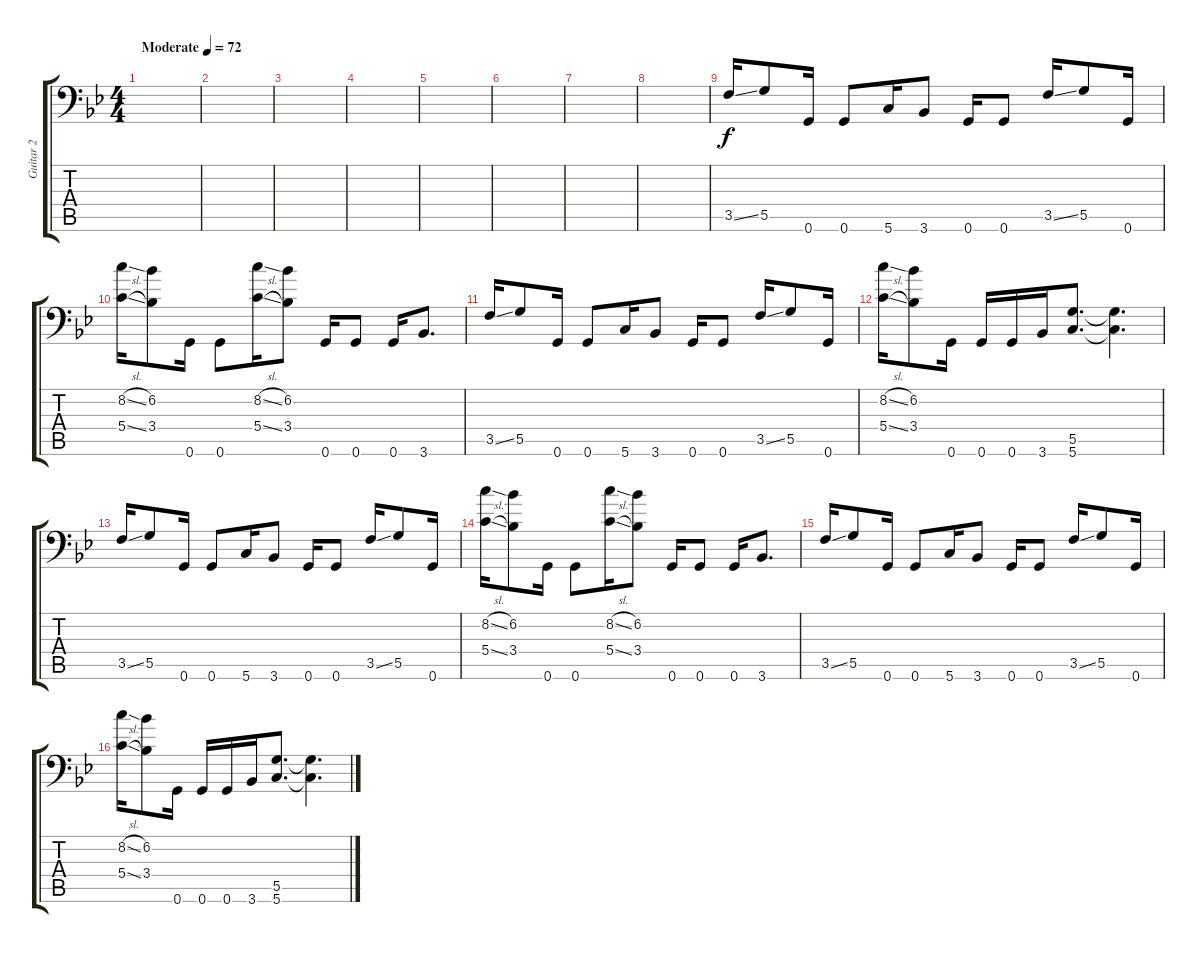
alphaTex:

\track ("Guitar 2" "Guitar 2") {instrument distortionguitar}
\staff {score tabs}
\tuning (A3 E3 C3 G2 D2 G1) {hide}
\ts (4 4)
\tempo (72 "Moderate")
\clef f4
\ks gminor
|
|
|
|
|
|
|
|
3.5{ss}.16 5.5.8 0.6.16 0.6.8 5.6.16 3.6.8 0.6.16 0.6.8 3.5{ss}.16 5.5.8 0.6.16 |
(8.2{sl} 5.4{sl}).16{volume 9} (6.2 3.4).8 0.6.16{volume 12} 0.6.8 (8.2{sl} 5.4{sl}).16{volume 9} (6.2 3.4).8 0.6.16{volume 12} 0.6.8 0.6.16 3.6.8{d} |
3.5{ss}.16 5.5.8 0.6.16 0.6.8 5.6.16 3.6.8 0.6.16 0.6.8 3.5{ss}.16 5.5.8 0.6.16 |
(8.2{sl} 5.4{sl}).16{volume 9} (6.2 3.4).8 0.6.16{volume 12} 0.6.16 0.6.16 3.6.16 (5.5 5.6).8{d} (5.5{t} 5.6{t}).4{d} |
3.5{ss}.16 5.5.8 0.6.16 0.6.8 5.6.16 3.6.8 0.6.16 0.6.8 3.5{ss}.16 5.5.8 0.6.16 |
(8.2{sl} 5.4{sl}).16{volume 9} (6.2 3.4).8 0.6.16{volume 12} 0.6.8 (8.2{sl} 5.4{sl}).16{volume 9} (6.2 3.4).8 0.6.16{volume 12} 0.6.8 0.6.16 3.6.8{d} |
3.5{ss}.16 5.5.8 0.6.16 0.6.8 5.6.16 3.6.8 0.6.16 0.6.8 3.5{ss}.16 5.5.8 0.6.16 |
(8.2{sl} 5.4{sl}).16{volume 9} (6.2 3.4).8 0.6.16{volume 12} 0.6.16 0.6.16 3.6.16 (5.5 5.6).8{d} (5.5{t} 5.6{t}).4{d}
